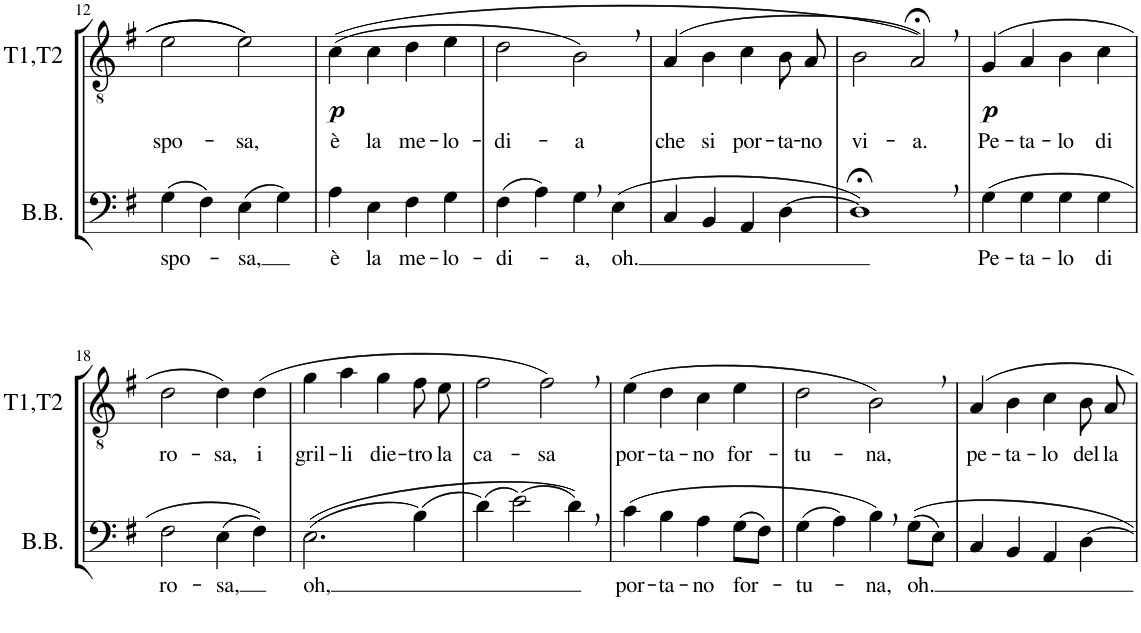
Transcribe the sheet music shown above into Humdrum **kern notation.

**kern	**text	**kern	**text	**dynam
*part2	*part2	*part1	*part1	*part1
*staff2	*staff2	*staff1	*staff1	*staff1
*I"Baritoni e Bassi	*	*I"Tenori primi e secondi	*	*
*I'B.B.	*	*	*	*
!!LO:PB:g=z
*clefF4	*	*clefGv2	*	*
*k[f#]	*	*k[f#]	*	*
*M4/4	*	*M4/4	*	*
*met(c)	*	*met(c)	*	*
=12	=12	=12	=12	=12
!	!LO:LY:b	!	!LO:LY:b	!
(4G\	spo-	2e\	spo-	.
4F#\)	.	.	.	.
!	!LO:LY:b	!	!LO:LY:b	!
(4E\	-sa,	2e\	-sa,	.
4G\)	.	.	.	.
=13	=13	=13	=13	=13
!	!LO:LY:b	!	!LO:LY:b	!LO:DY:b
4A\	è	((4c\	è	p
!	!LO:LY:b	!	!LO:LY:b	!
4E\	la	4c\	la	.
!	!LO:LY:b	!	!LO:LY:b	!
4F#\	me-	4d\	me-	.
!	!LO:LY:b	!	!LO:LY:b	!
4G\	-lo-	4e\	-lo-	.
=14	=14	=14	=14	=14
!	!LO:LY:b	!	!LO:LY:b	!
(4F#\	-di-	2d\	-di-	.
4A\)	.	.	.	.
!	!LO:LY:b	!	!LO:LY:b	!
4G,\	-a,	2B,\)	-a	.
!	!LO:LY:b	!	!	!
(4E\	oh.	.	.	.
=15	=15	=15	=15	=15
!	!	!	!LO:LY:b	!
4C/	.	(4A/	che	.
!	!	!	!LO:LY:b	!
4BB/	.	4B\	si	.
!	!	!	!LO:LY:b	!
4AA/	.	4c\	por-	.
!	!	!	!LO:LY:b	!
[4D\	.	8B/L	-ta-	.
!	!	!	!LO:LY:b	!
.	.	8A/J	-no	.
=16	=16	=16	=16	=16
!	!	!	!LO:LY:b	!
1D;<,])	.	2B\	vi-	.
!	!	!	!LO:LY:b	!
.	.	2A;<,/))	-a.	.
=17	=17	=17	=17	=17
!	!LO:LY:b	!	!LO:LY:b	!LO:DY:b
(4G\	Pe-	(4G/	Pe-	p
!	!LO:LY:b	!	!LO:LY:b	!
4G\	-ta-	4A/	-ta-	.
!	!LO:LY:b	!	!LO:LY:b	!
4G\	-lo	4B\	-lo	.
!	!LO:LY:b	!	!LO:LY:b	!
4G\	di	4c\	di	.
!!LO:LB:g=z
=18	=18	=18	=18	=18
!	!LO:LY:b	!	!LO:LY:b	!
2F#\	ro-	2d\	ro-	.
!	!LO:LY:b	!	!LO:LY:b	!
(4E\	-sa,	4d\)	-sa,	.
!	!	!	!LO:LY:b	!
4F#\))	.	(4d\	i	.
=19	=19	=19	=19	=19
!	!LO:LY:b	!	!LO:LY:b	!
((2.E\	oh,	4g\	gril-	.
!	!	!	!LO:LY:b	!
.	.	4a\	-li	.
!	!	!	!LO:LY:b	!
.	.	4g\	die-	.
!	!	!	!LO:LY:b	!
(4B\)	.	8f#\L	-tro	.
!	!	!	!LO:LY:b	!
.	.	8e\J	la	.
=20	=20	=20	=20	=20
!	!	!	!LO:LY:b	!
(4d\)	.	2f#\	ca-	.
(2e\)	.	.	.	.
!	!	!	!LO:LY:b	!
.	.	2f#,\)	-sa	.
4d,\))	.	.	.	.
=21	=21	=21	=21	=21
!	!LO:LY:b	!	!LO:LY:b	!
(4c\	por-	(4e\	por-	.
!	!LO:LY:b	!	!LO:LY:b	!
4B\	-ta-	4d\	-ta-	.
!	!LO:LY:b	!	!LO:LY:b	!
4A\	-no	4c\	-no	.
!	!LO:LY:b	!	!LO:LY:b	!
(8G\L	for-	4e\	for-	.
8F#\J)	.	.	.	.
=22	=22	=22	=22	=22
!	!LO:LY:b	!	!LO:LY:b	!
(4G\	-tu-	2d\	-tu-	.
4A\)	.	.	.	.
!	!LO:LY:b	!	!LO:LY:b	!
4B,\)	-na,	2B,\)	-na,	.
!	!LO:LY:b	!	!	!
(8G\L	oh.	.	.	.
8E\J)	.	.	.	.
=23	=23	=23	=23	=23
!	!	!	!LO:LY:b	!
4C/	.	4A/	pe-	.
!	!	!	!LO:LY:b	!
4BB/	.	4B\	-ta-	.
!	!	!	!LO:LY:b	!
4AA/	.	4c\	-lo	.
!	!	!	!LO:LY:b	!
[4D\	.	8B/L	del-	.
!	!	!	!LO:LY:b	!
.	.	8A/J	-la	.
=	=	=	=	=
*-	*-	*-	*-	*-
